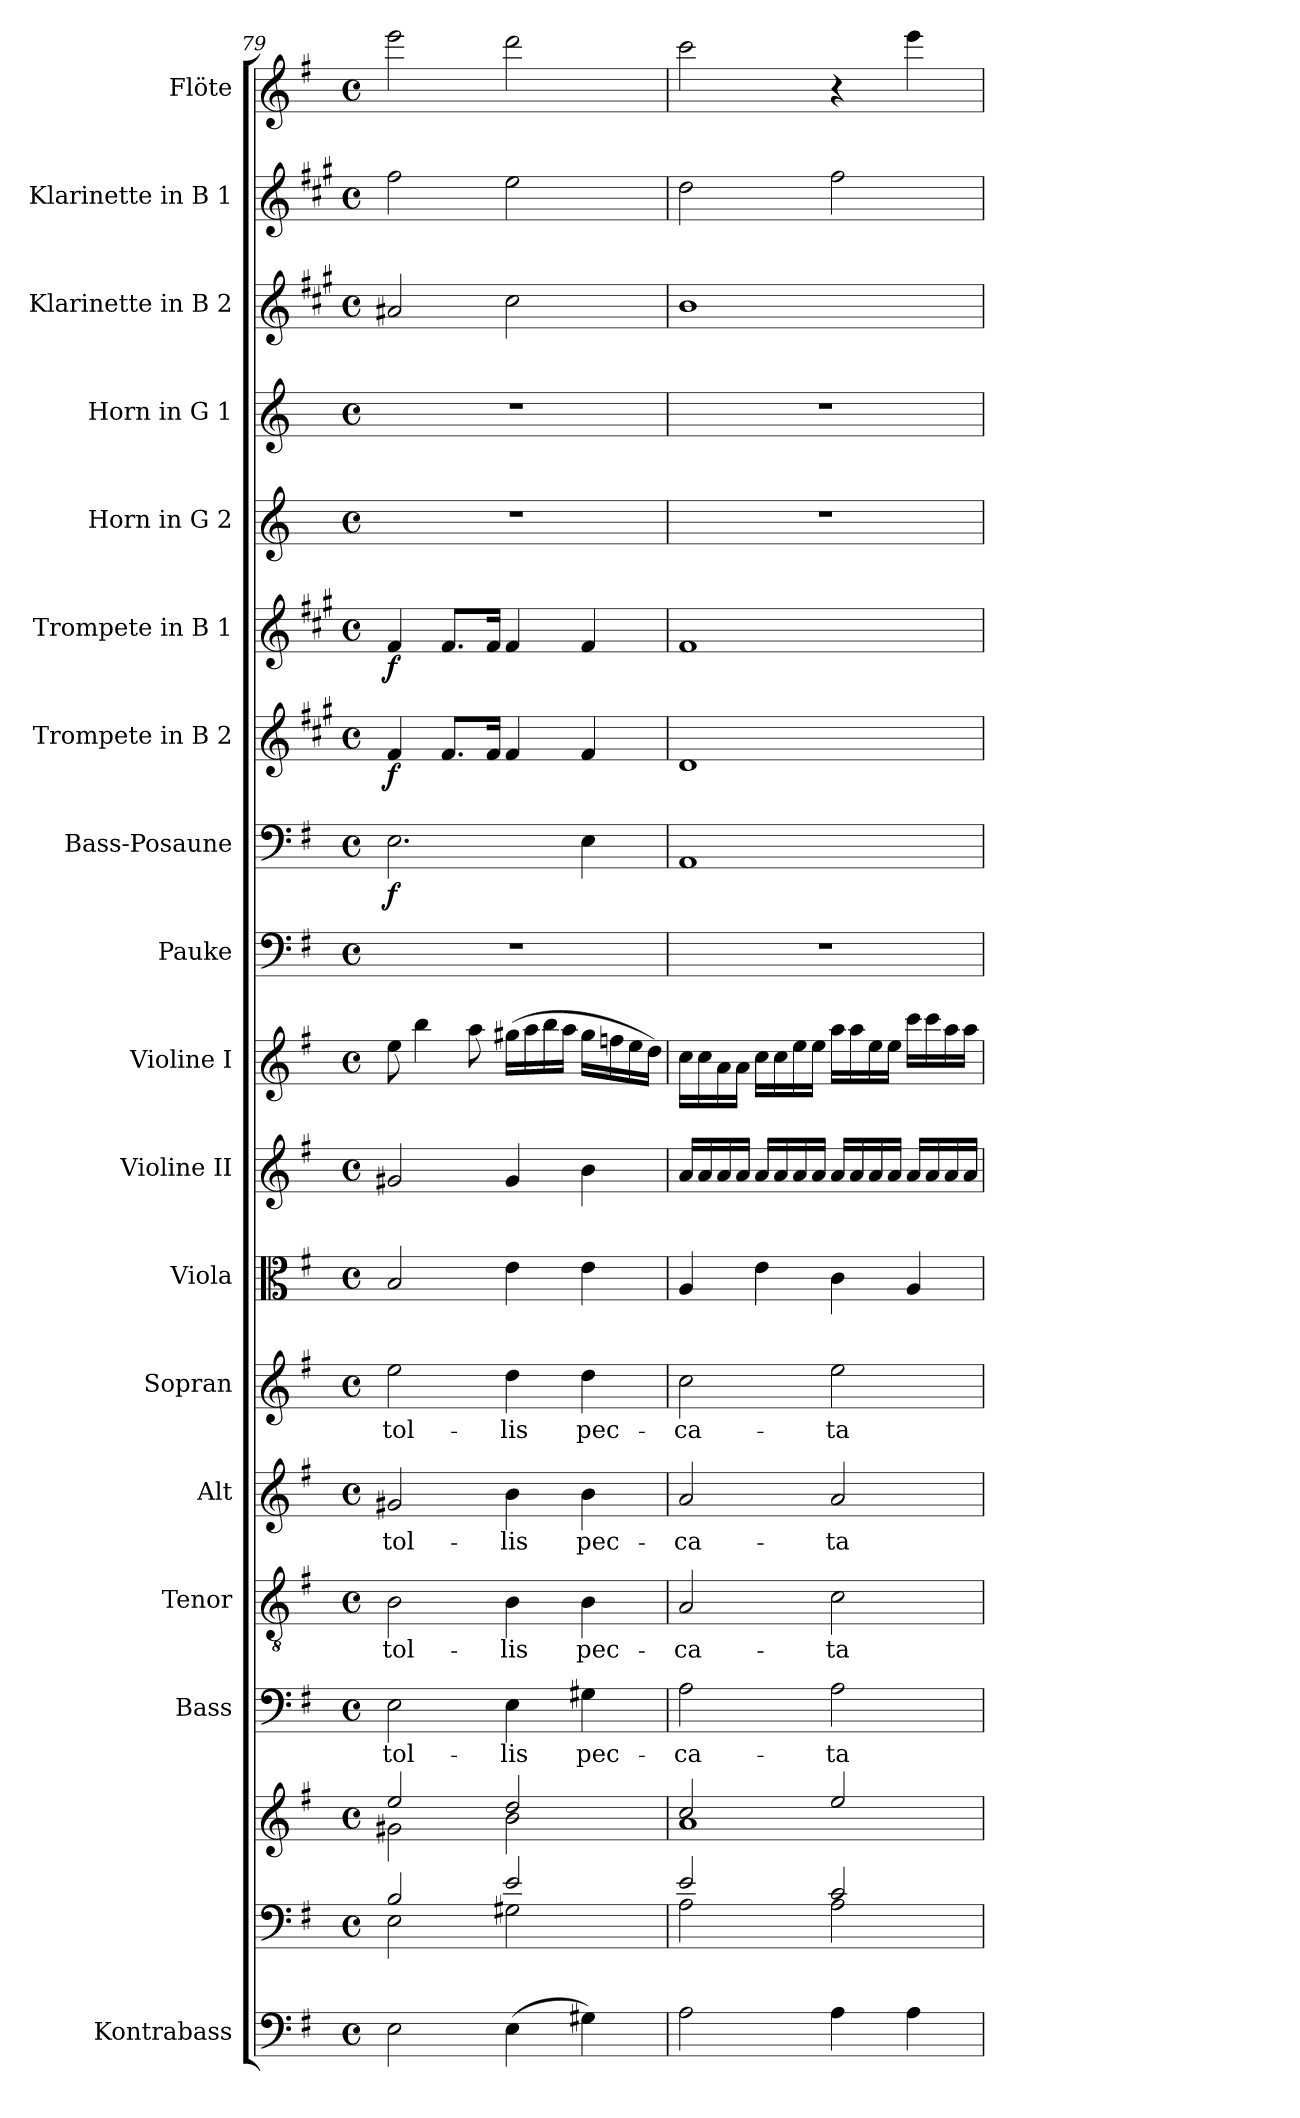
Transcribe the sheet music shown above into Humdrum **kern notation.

**kern	**kern	**kern	**kern	**text	**kern	**text	**kern	**text	**kern	**text	**kern	**kern	**kern	**kern	**kern	**dynam	**kern	**dynam	**kern	**dynam	**kern	**kern	**kern	**kern	**kern
*part18	*part17	*part17	*part16	*part16	*part15	*part15	*part14	*part14	*part13	*part13	*part12	*part11	*part10	*part9	*part8	*part8	*part7	*part7	*part6	*part6	*part5	*part4	*part3	*part2	*part1
*staff19	*staff18	*staff17	*staff16	*staff16	*staff15	*staff15	*staff14	*staff14	*staff13	*staff13	*staff12	*staff11	*staff10	*staff9	*staff8	*staff8	*staff7	*staff7	*staff6	*staff6	*staff5	*staff4	*staff3	*staff2	*staff1
*I"Kontrabass	*	*	*I"Bass	*	*I"Tenor	*	*I"Alt	*	*I"Sopran	*	*I"Viola	*I"Violine II	*I"Violine I	*I"Pauke	*I"Bass-Posaune	*	*I"Trompete in B 2	*	*I"Trompete in B 1	*	*I"Horn in G 2	*I"Horn in G 1	*I"Klarinette in B 2	*I"Klarinette in B 1	*I"Flöte
*I'Kb.	*	*	*I'B	*	*I'T	*	*I'A	*	*I'S	*	*I'Vla.	*I'Vl. II	*I'Vl. I	*I'Pk.	*I'B. Pos.	*	*	*	*	*	*I'Hrn. 2	*I'Hrn. 1	*	*	*I'Fl.
*clefF4	*clefF4	*clefG2	*clefF4	*	*clefGv2	*	*clefG2	*	*clefG2	*	*clefC3	*clefG2	*clefG2	*clefF4	*clefF4	*	*clefG2	*	*clefG2	*	*clefG2	*clefG2	*clefG2	*clefG2	*clefG2
*ITrd7c12	*	*	*	*	*	*	*	*	*	*	*	*	*	*	*	*	*ITrd1c2	*	*ITrd1c2	*	*ITrd3c5	*ITrd3c5	*ITrd1c2	*ITrd1c2	*
*k[f#]	*k[f#]	*k[f#]	*k[f#]	*	*k[f#]	*	*k[f#]	*	*k[f#]	*	*k[f#]	*k[f#]	*k[f#]	*k[f#]	*k[f#]	*	*k[f#]	*	*k[f#]	*	*k[f#]	*k[f#]	*k[f#]	*k[f#]	*k[f#]
*G:	*G:	*G:	*G:	*	*G:	*	*G:	*	*G:	*	*G:	*G:	*G:	*G:	*G:	*	*G:	*	*G:	*	*G:	*G:	*G:	*G:	*G:
*M4/4	*M4/4	*M4/4	*M4/4	*	*M4/4	*	*M4/4	*	*M4/4	*	*M4/4	*M4/4	*M4/4	*M4/4	*M4/4	*	*M4/4	*	*M4/4	*	*M4/4	*M4/4	*M4/4	*M4/4	*M4/4
*met(c)	*met(c)	*met(c)	*met(c)	*	*met(c)	*	*met(c)	*	*met(c)	*	*met(c)	*met(c)	*met(c)	*met(c)	*met(c)	*	*met(c)	*	*met(c)	*	*met(c)	*met(c)	*met(c)	*met(c)	*met(c)
=79	=79	=79	=79	=79	=79	=79	=79	=79	=79	=79	=79	=79	=79	=79	=79	=79	=79	=79	=79	=79	=79	=79	=79	=79	=79
*	*^	*^	*	*	*	*	*	*	*	*	*	*	*	*	*	*	*	*	*	*	*	*	*	*	*
!	!	!	!	!	!	!LO:LY:b	!	!LO:LY:b	!	!LO:LY:b	!	!LO:LY:b	!	!	!	!	!	!LO:DY:b	!	!LO:DY:b	!	!LO:DY:b	!	!	!	!	!
2EE\	2B/	2E\	2ee/	2g#X\	2E\	tol-	2B\	tol-	2g#X/	tol-	2ee\	tol-	2B/	2g#X/	8ee\	1r	2.E\	f	4e/	f	4e/	f	1r	1r	2g#X/	2ee\	2eee\
.	.	.	.	.	.	.	.	.	.	.	.	.	.	.	4bb\	.	.	.	.	.	.	.	.	.	.	.	.
.	.	.	.	.	.	.	.	.	.	.	.	.	.	.	.	.	.	.	8.e/L	.	8.e/L	.	.	.	.	.	.
.	.	.	.	.	.	.	.	.	.	.	.	.	.	.	8aa\	.	.	.	.	.	.	.	.	.	.	.	.
.	.	.	.	.	.	.	.	.	.	.	.	.	.	.	.	.	.	.	16e/Jk	.	16e/Jk	.	.	.	.	.	.
!	!	!	!	!	!	!LO:LY:b	!	!LO:LY:b	!	!LO:LY:b	!	!LO:LY:b	!	!	!	!	!	!	!	!	!	!	!	!	!	!	!
(>4EE\	2e/	2G#X\	2dd/	2b\	4E\	-lis	4B\	-lis	4b\	-lis	4dd\	-lis	4e\	4g#/	(>16gg#X\LL	.	.	.	4e/	.	4e/	.	.	.	2b\	2dd\	2ddd\
.	.	.	.	.	.	.	.	.	.	.	.	.	.	.	16aa\	.	.	.	.	.	.	.	.	.	.	.	.
.	.	.	.	.	.	.	.	.	.	.	.	.	.	.	16bb\	.	.	.	.	.	.	.	.	.	.	.	.
.	.	.	.	.	.	.	.	.	.	.	.	.	.	.	16aa\JJ	.	.	.	.	.	.	.	.	.	.	.	.
!	!	!	!	!	!	!LO:LY:b	!	!LO:LY:b	!	!LO:LY:b	!	!LO:LY:b	!	!	!	!	!	!	!	!	!	!	!	!	!	!	!
4GG#X\)	.	.	.	.	4G#X\	pec-	4B\	pec-	4b\	pec-	4dd\	pec-	4e\	4b\	16gg#\LL	.	4E\	.	4e/	.	4e/	.	.	.	.	.	.
.	.	.	.	.	.	.	.	.	.	.	.	.	.	.	16ffn\	.	.	.	.	.	.	.	.	.	.	.	.
.	.	.	.	.	.	.	.	.	.	.	.	.	.	.	16ee\	.	.	.	.	.	.	.	.	.	.	.	.
.	.	.	.	.	.	.	.	.	.	.	.	.	.	.	16dd\JJ)	.	.	.	.	.	.	.	.	.	.	.	.
!!LO:PB:g=z
=80	=80	=80	=80	=80	=80	=80	=80	=80	=80	=80	=80	=80	=80	=80	=80	=80	=80	=80	=80	=80	=80	=80	=80	=80	=80	=80	=80
!	!	!	!	!	!	!LO:LY:b	!	!LO:LY:b	!	!LO:LY:b	!	!LO:LY:b	!	!	!	!	!	!	!	!	!	!	!	!	!	!	!
2AA\	2e/	2A\	2cc/	1a	2A\	-ca-	2A/	-ca-	2a/	-ca-	2cc\	-ca-	4A/	16a/LL	16cc\LL	1r	1AA	.	1c	.	1e	.	1r	1r	1a	2cc\	2ccc\
.	.	.	.	.	.	.	.	.	.	.	.	.	.	16a/	16cc\	.	.	.	.	.	.	.	.	.	.	.	.
.	.	.	.	.	.	.	.	.	.	.	.	.	.	16a/	16a\	.	.	.	.	.	.	.	.	.	.	.	.
.	.	.	.	.	.	.	.	.	.	.	.	.	.	16a/JJ	16a\JJ	.	.	.	.	.	.	.	.	.	.	.	.
.	.	.	.	.	.	.	.	.	.	.	.	.	4e\	16a/LL	16cc\LL	.	.	.	.	.	.	.	.	.	.	.	.
.	.	.	.	.	.	.	.	.	.	.	.	.	.	16a/	16cc\	.	.	.	.	.	.	.	.	.	.	.	.
.	.	.	.	.	.	.	.	.	.	.	.	.	.	16a/	16ee\	.	.	.	.	.	.	.	.	.	.	.	.
.	.	.	.	.	.	.	.	.	.	.	.	.	.	16a/JJ	16ee\JJ	.	.	.	.	.	.	.	.	.	.	.	.
!	!	!	!	!	!	!LO:LY:b	!	!LO:LY:b	!	!LO:LY:b	!	!LO:LY:b	!	!	!	!	!	!	!	!	!	!	!	!	!	!	!
4AA\	2c/	2A\	2ee/	.	2A\	-ta	2c\	-ta	2a/	-ta	2ee\	-ta	4c\	16a/LL	16aa\LL	.	.	.	.	.	.	.	.	.	.	2ee\	4r
.	.	.	.	.	.	.	.	.	.	.	.	.	.	16a/	16aa\	.	.	.	.	.	.	.	.	.	.	.	.
.	.	.	.	.	.	.	.	.	.	.	.	.	.	16a/	16ee\	.	.	.	.	.	.	.	.	.	.	.	.
.	.	.	.	.	.	.	.	.	.	.	.	.	.	16a/JJ	16ee\JJ	.	.	.	.	.	.	.	.	.	.	.	.
4AA\	.	.	.	.	.	.	.	.	.	.	.	.	4A/	16a/LL	16ccc\LL	.	.	.	.	.	.	.	.	.	.	.	4eee\
.	.	.	.	.	.	.	.	.	.	.	.	.	.	16a/	16ccc\	.	.	.	.	.	.	.	.	.	.	.	.
.	.	.	.	.	.	.	.	.	.	.	.	.	.	16a/	16aa\	.	.	.	.	.	.	.	.	.	.	.	.
.	.	.	.	.	.	.	.	.	.	.	.	.	.	16a/JJ	16aa\JJ	.	.	.	.	.	.	.	.	.	.	.	.
*	*v	*v	*	*	*	*	*	*	*	*	*	*	*	*	*	*	*	*	*	*	*	*	*	*	*	*	*
*	*	*v	*v	*	*	*	*	*	*	*	*	*	*	*	*	*	*	*	*	*	*	*	*	*	*	*
=	=	=	=	=	=	=	=	=	=	=	=	=	=	=	=	=	=	=	=	=	=	=	=	=	=
*-	*-	*-	*-	*-	*-	*-	*-	*-	*-	*-	*-	*-	*-	*-	*-	*-	*-	*-	*-	*-	*-	*-	*-	*-	*-
